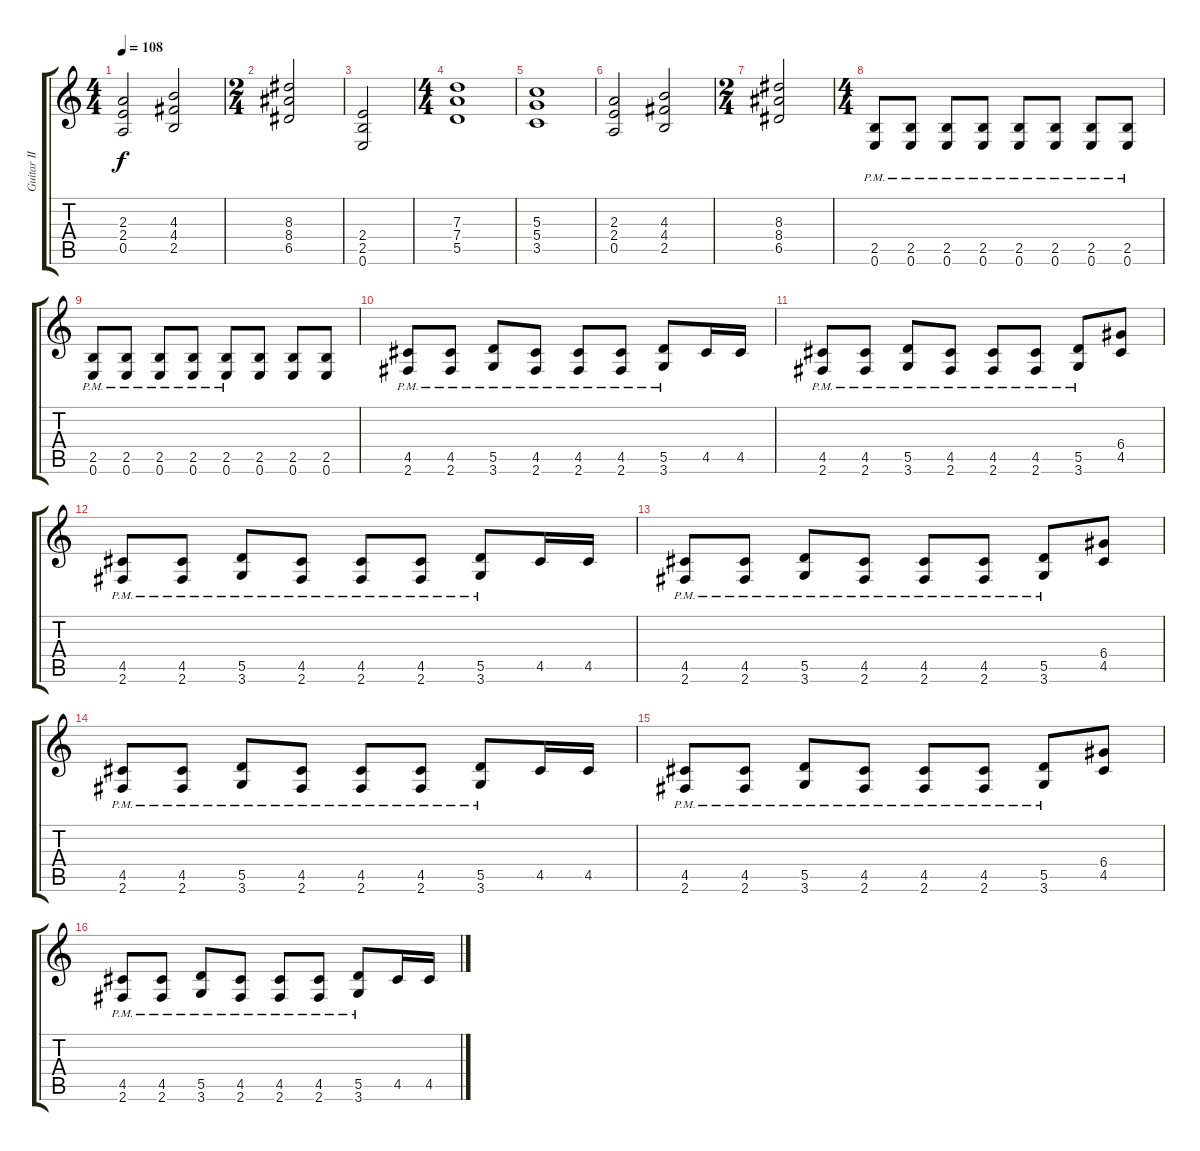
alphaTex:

\track ("Guitar II" "Guitar II") {instrument distortionguitar}
\staff {score tabs}
\tuning (E4 B3 G3 D3 A2 E2) {hide}
\ts (4 4)
\tempo 108
\clef g2
\ks c
(2.3 2.4 0.5).2{dy f} (4.3 4.4 2.5).2 |
\ts (2 4)
(8.3 8.4 6.5).2 |
(2.4 2.5 0.6).2 |
\ts (4 4)
(7.3 7.4 5.5).1 |
(5.3 5.4 3.5).1 |
(2.3 2.4 0.5).2 (4.3 4.4 2.5).2 |
\ts (2 4)
(8.3 8.4 6.5).2 |
\ts (4 4)
(2.5{pm} 0.6{pm}).8{volume 14} (2.5{pm} 0.6{pm}).8 (2.5{pm} 0.6{pm}).8 (2.5{pm} 0.6{pm}).8 (2.5{pm} 0.6{pm}).8 (2.5{pm} 0.6{pm}).8 (2.5{pm} 0.6{pm}).8 (2.5{pm} 0.6{pm}).8 |
(2.5{pm} 0.6{pm}).8 (2.5{pm} 0.6{pm}).8 (2.5{pm} 0.6{pm}).8 (2.5{pm} 0.6{pm}).8 (2.5{pm} 0.6{pm}).8 (2.5 0.6).8 (2.5 0.6).8 (2.5 0.6).8 |
(4.5{pm} 2.6{pm}).8 (4.5{pm} 2.6{pm}).8 (5.5{pm} 3.6{pm}).8 (4.5{pm} 2.6{pm}).8 (4.5{pm} 2.6{pm}).8 (4.5{pm} 2.6{pm}).8 (5.5{pm} 3.6{pm}).8 4.5.16 4.5.16 |
(4.5{pm} 2.6{pm}).8 (4.5{pm} 2.6{pm}).8 (5.5{pm} 3.6{pm}).8 (4.5{pm} 2.6{pm}).8 (4.5{pm} 2.6{pm}).8 (4.5{pm} 2.6{pm}).8 (5.5{pm} 3.6{pm}).8 (6.4 4.5).8 |
(4.5{pm} 2.6{pm}).8 (4.5{pm} 2.6{pm}).8 (5.5{pm} 3.6{pm}).8 (4.5{pm} 2.6{pm}).8 (4.5{pm} 2.6{pm}).8 (4.5{pm} 2.6{pm}).8 (5.5{pm} 3.6{pm}).8 4.5.16 4.5.16 |
(4.5{pm} 2.6{pm}).8 (4.5{pm} 2.6{pm}).8 (5.5{pm} 3.6{pm}).8 (4.5{pm} 2.6{pm}).8 (4.5{pm} 2.6{pm}).8 (4.5{pm} 2.6{pm}).8 (5.5{pm} 3.6{pm}).8 (6.4 4.5).8 |
(4.5{pm} 2.6{pm}).8 (4.5{pm} 2.6{pm}).8 (5.5{pm} 3.6{pm}).8 (4.5{pm} 2.6{pm}).8 (4.5{pm} 2.6{pm}).8 (4.5{pm} 2.6{pm}).8 (5.5{pm} 3.6{pm}).8 4.5.16 4.5.16 |
(4.5{pm} 2.6{pm}).8 (4.5{pm} 2.6{pm}).8 (5.5{pm} 3.6{pm}).8 (4.5{pm} 2.6{pm}).8 (4.5{pm} 2.6{pm}).8 (4.5{pm} 2.6{pm}).8 (5.5{pm} 3.6{pm}).8 (6.4 4.5).8 |
(4.5{pm} 2.6{pm}).8 (4.5{pm} 2.6{pm}).8 (5.5{pm} 3.6{pm}).8 (4.5{pm} 2.6{pm}).8 (4.5{pm} 2.6{pm}).8 (4.5{pm} 2.6{pm}).8 (5.5{pm} 3.6{pm}).8 4.5.16 4.5.16
